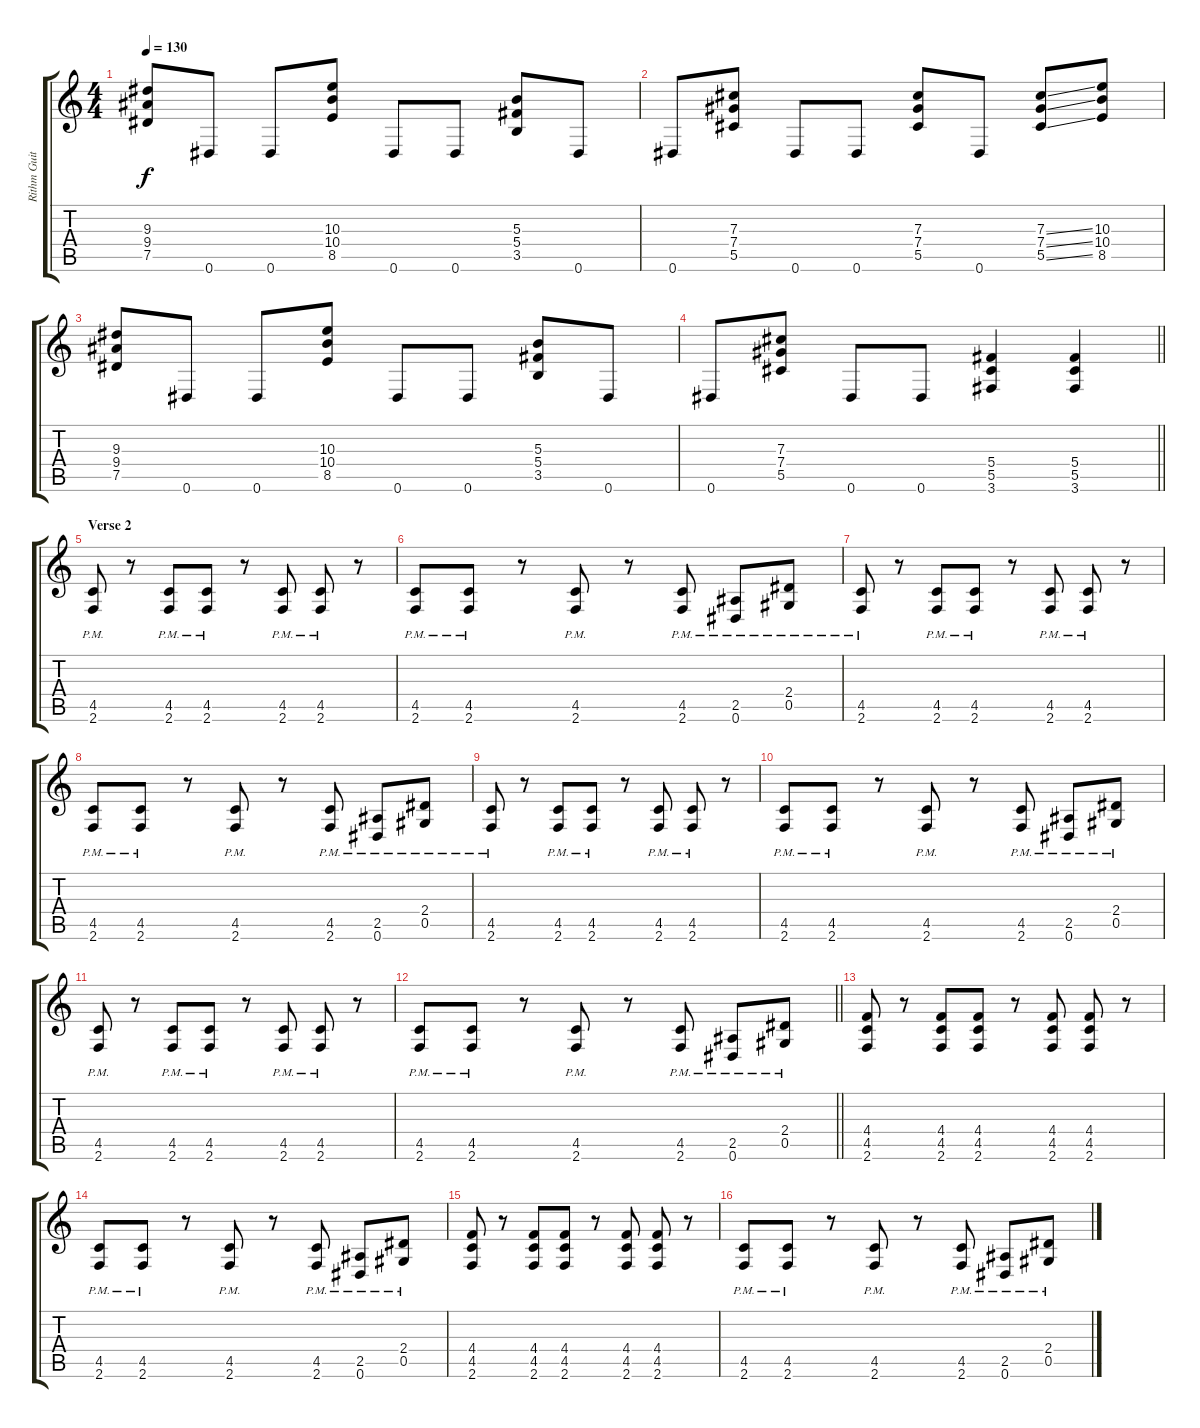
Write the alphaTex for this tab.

\track ("Rithm Guitar" "Rithm Guit") {instrument distortionguitar}
\staff {score tabs}
\tuning (Eb4 Bb3 Gb3 Db3 Ab2 Eb2) {hide}
\ts (4 4)
\tempo 130
\clef g2
\ks c
(9.3 9.4 7.5).8{dy f} 0.6.8 0.6.8 (10.3 10.4 8.5).8 0.6.8 0.6.8 (5.3 5.4 3.5).8 0.6.8 |
0.6.8 (7.3 7.4 5.5).8 0.6.8 0.6.8 (7.3 7.4 5.5).8 0.6.8 (7.3{ss} 7.4{ss} 5.5{ss}).8 (10.3 10.4 8.5).8 |
(9.3 9.4 7.5).8 0.6.8 0.6.8 (10.3 10.4 8.5).8 0.6.8 0.6.8 (5.3 5.4 3.5).8 0.6.8 |
\barLineRight lightlight
0.6.8 (7.3 7.4 5.5).8 0.6.8 0.6.8 (5.4 5.5 3.6).4 (5.4 5.5 3.6).4 |
\section ("" "Verse 2")
(4.5{pm} 2.6{pm}).8{volume 16 balance 8} r.8 (4.5{pm} 2.6{pm}).8 (4.5{pm} 2.6{pm}).8 r.8 (4.5{pm} 2.6{pm}).8 (4.5{pm} 2.6{pm}).8 r.8 |
(4.5{pm} 2.6{pm}).8 (4.5{pm} 2.6{pm}).8 r.8 (4.5{pm} 2.6{pm}).8 r.8 (4.5{pm} 2.6{pm}).8 (2.5{pm} 0.6{pm}).8 (2.4{pm} 0.5{pm}).8 |
(4.5{pm} 2.6{pm}).8 r.8 (4.5{pm} 2.6{pm}).8 (4.5{pm} 2.6{pm}).8 r.8 (4.5{pm} 2.6{pm}).8 (4.5{pm} 2.6{pm}).8 r.8 |
(4.5{pm} 2.6{pm}).8 (4.5{pm} 2.6{pm}).8 r.8 (4.5{pm} 2.6{pm}).8 r.8 (4.5{pm} 2.6{pm}).8 (2.5{pm} 0.6{pm}).8 (2.4{pm} 0.5{pm}).8 |
(4.5{pm} 2.6{pm}).8 r.8 (4.5{pm} 2.6{pm}).8 (4.5{pm} 2.6{pm}).8 r.8 (4.5{pm} 2.6{pm}).8 (4.5{pm} 2.6{pm}).8 r.8 |
(4.5{pm} 2.6{pm}).8 (4.5{pm} 2.6{pm}).8 r.8 (4.5{pm} 2.6{pm}).8 r.8 (4.5{pm} 2.6{pm}).8 (2.5{pm} 0.6{pm}).8 (2.4{pm} 0.5{pm}).8 |
(4.5{pm} 2.6{pm}).8 r.8 (4.5{pm} 2.6{pm}).8 (4.5{pm} 2.6{pm}).8 r.8 (4.5{pm} 2.6{pm}).8 (4.5{pm} 2.6{pm}).8 r.8 |
\barLineRight lightlight
(4.5{pm} 2.6{pm}).8 (4.5{pm} 2.6{pm}).8 r.8 (4.5{pm} 2.6{pm}).8 r.8 (4.5{pm} 2.6{pm}).8 (2.5{pm} 0.6{pm}).8 (2.4{pm} 0.5{pm}).8 |
\section ("" "")
(4.4 4.5 2.6).8{balance 8} r.8 (4.4 4.5 2.6).8 (4.4 4.5 2.6).8 r.8 (4.4 4.5 2.6).8 (4.4 4.5 2.6).8 r.8 |
(4.5{pm} 2.6{pm}).8 (4.5{pm} 2.6{pm}).8 r.8 (4.5{pm} 2.6{pm}).8 r.8 (4.5{pm} 2.6{pm}).8 (2.5{pm} 0.6{pm}).8 (2.4{pm} 0.5{pm}).8 |
(4.4 4.5 2.6).8 r.8 (4.4 4.5 2.6).8 (4.4 4.5 2.6).8 r.8 (4.4 4.5 2.6).8 (4.4 4.5 2.6).8 r.8 |
(4.5{pm} 2.6{pm}).8 (4.5{pm} 2.6{pm}).8 r.8 (4.5{pm} 2.6{pm}).8 r.8 (4.5{pm} 2.6{pm}).8 (2.5{pm} 0.6{pm}).8 (2.4{pm} 0.5{pm}).8
